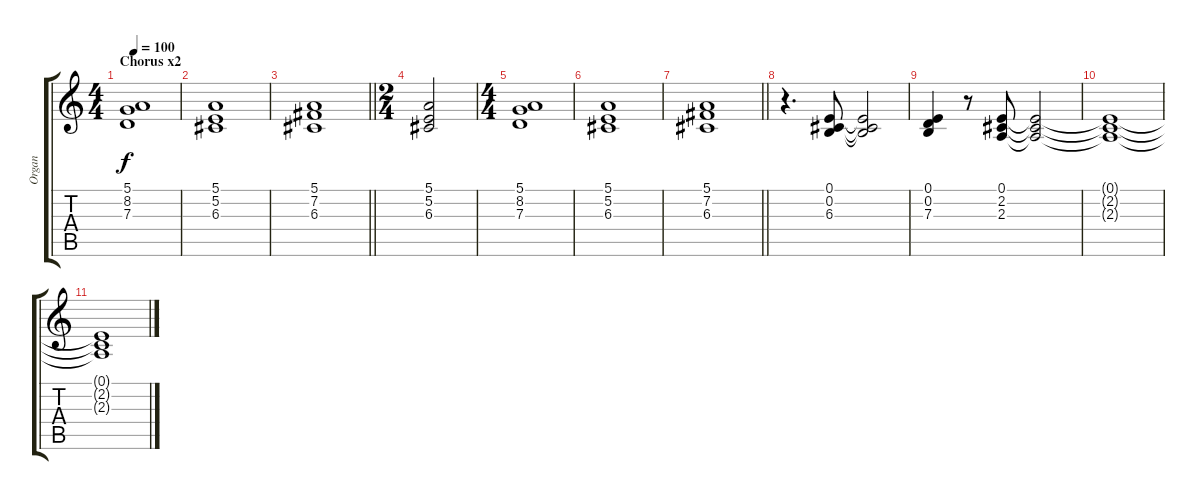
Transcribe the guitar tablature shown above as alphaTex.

\track ("Organ" "Organ") {instrument percussiveorgan}
\staff {score tabs}
\tuning (E4 B3 G3 D3 A2 E2) {hide}
\ts (4 4)
\section ("" "Chorus x2")
\tempo 100
\clef g2
\ks c
(5.1 8.2 7.3).1{dy f} |
(5.1 5.2 6.3).1 |
\barLineRight lightlight
(5.1 7.2 6.3).1 |
\ts (2 4)
(5.1 5.2 6.3).2 |
\ts (4 4)
(5.1 8.2 7.3).1 |
(5.1 5.2 6.3).1 |
\barLineRight lightlight
(5.1 7.2 6.3).1 |
r.4{d} (0.1 0.2 6.3).8 (0.1{t} 0.2{t} 6.3{t}).2 |
(0.1 0.2 7.3).4 r.8 (0.1 2.2 2.3).8 (0.1{t} 2.2{t} 2.3{t}).2 |
(0.1{t} 2.2{t} 2.3{t}).1 |
(0.1{t} 2.2{t} 2.3{t}).1
